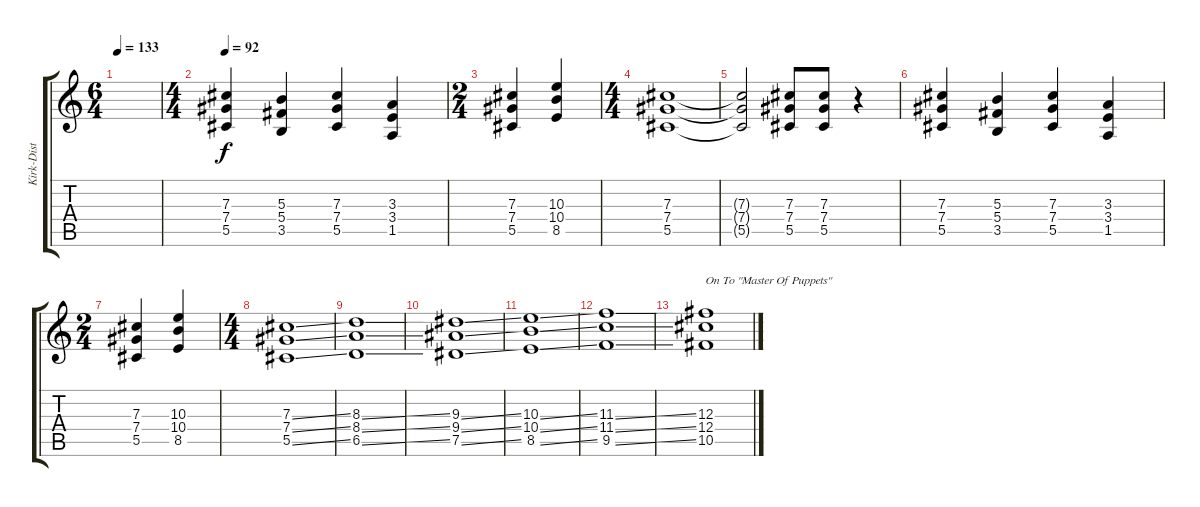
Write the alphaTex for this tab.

\track ("Kirk-Dist" "Kirk-Dist") {instrument distortionguitar}
\staff {score tabs}
\tuning (Eb4 Bb3 Gb3 Db3 Ab2 Eb2) {hide}
\ts (6 4)
\tempo 133
\clef g2
\ks c
|
\ts (4 4)
\tempo 92
(7.3 7.4 5.5).4 (5.3 5.4 3.5).4 (7.3 7.4 5.5).4 (3.3 3.4 1.5).4 |
\ts (2 4)
(7.3 7.4 5.5).4 (10.3 10.4 8.5).4 |
\ts (4 4)
(7.3 7.4 5.5).1 |
(7.3{t} 7.4{t} 5.5{t}).2 (7.3 7.4 5.5).8 (7.3 7.4 5.5).8 r.4 |
(7.3 7.4 5.5).4 (5.3 5.4 3.5).4 (7.3 7.4 5.5).4 (3.3 3.4 1.5).4 |
\ts (2 4)
(7.3 7.4 5.5).4 (10.3 10.4 8.5).4 |
\ts (4 4)
(7.3{ss} 7.4{ss} 5.5{ss}).1 |
(8.3{ss} 8.4{ss} 6.5{ss}).1 |
(9.3{ss} 9.4{ss} 7.5{ss}).1 |
(10.3{ss} 10.4{ss} 8.5{ss}).1 |
(11.3{ss} 11.4{ss} 9.5{ss}).1 |
(12.3 12.4 10.5).1{txt "On To \"Master Of Puppets\""}
